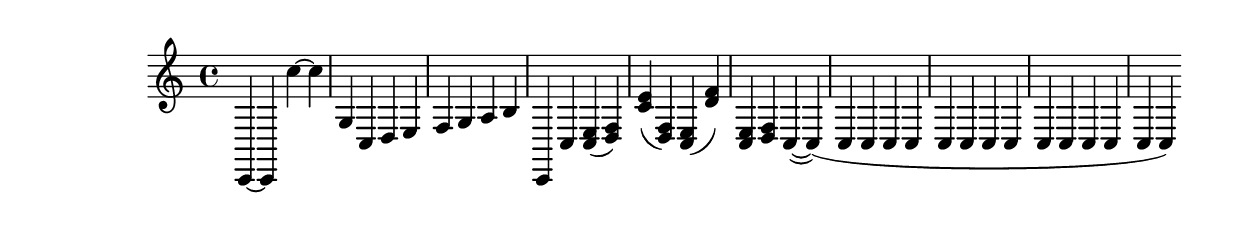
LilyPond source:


\version "1.0.7";

\score{
	\notes\transpose c'{

		c,4 ~ c, c'' ~ c'' ~ g ~ c ~
		d ~ e ~ f ~ g ~
		a ~ b ~ c, ~ c

		< c e ( > <)d f> 
		\transpose c''
		< c e ( > <)d f>
		\transpose c'
		< c e ( > <)d' f'>
		< { c ~ d }
		  { e ~ f }
		>
%	\type Staff <
%	{ \stemup c'8 ~g ~e( ~c~ [c'~ g' e' )c'] c'' ~ c'' c~c }
%	{ \stemdown c (e g )c'~( [b a g )d]   	r2 } 
%	>

	{

		c4()c( c c  |
		c c c c |
		c c c c |
		c c c )c |
	}
	}
}
